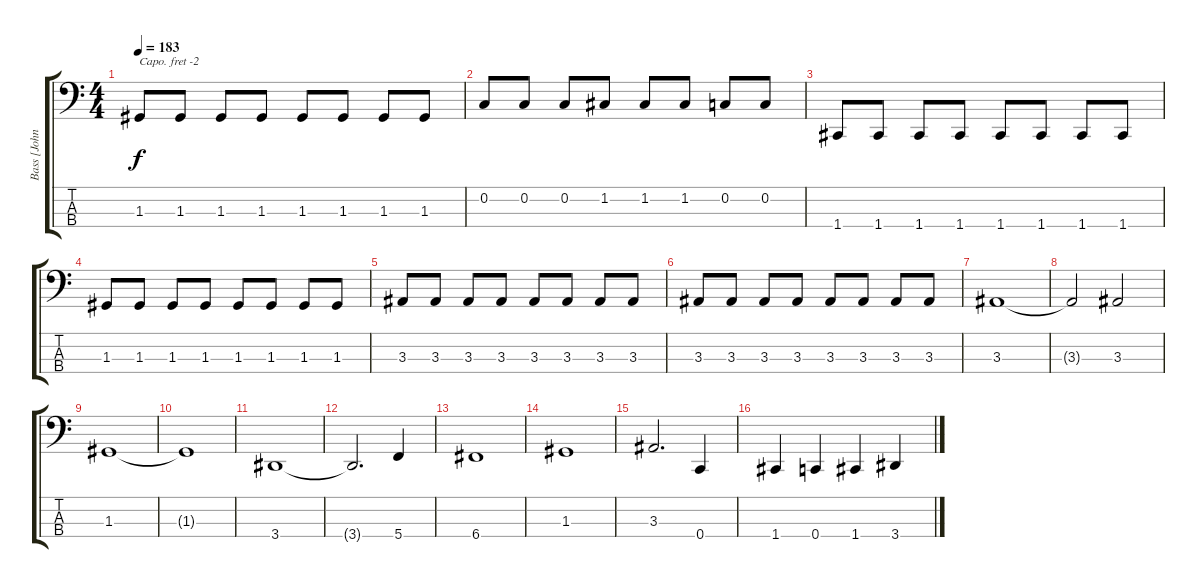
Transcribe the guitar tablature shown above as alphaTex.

\track ("Bass [Johnny Christ]" "Bass [John") {instrument electricbassfinger}
\staff {score tabs}
\capo -2
\tuning (G2 D2 A1 D1) {hide}
\ts (4 4)
\tempo 183
\clef f4
\ks c
1.3.8{dy f} 1.3.8 1.3.8 1.3.8 1.3.8 1.3.8 1.3.8 1.3.8 |
0.2.8 0.2.8 0.2.8 1.2.8 1.2.8 1.2.8 0.2.8 0.2.8 |
1.4.8 1.4.8 1.4.8 1.4.8 1.4.8 1.4.8 1.4.8 1.4.8 |
1.3.8 1.3.8 1.3.8 1.3.8 1.3.8 1.3.8 1.3.8 1.3.8 |
3.3.8 3.3.8 3.3.8 3.3.8 3.3.8 3.3.8 3.3.8 3.3.8 |
3.3.8 3.3.8 3.3.8 3.3.8 3.3.8 3.3.8 3.3.8 3.3.8 |
3.3.1 |
3.3{t}.2 3.3.2 |
1.3.1 |
1.3{t}.1 |
3.4.1 |
3.4{t}.2{d} 5.4.4 |
6.4.1 |
1.3.1 |
3.3.2{d} 0.4.4 |
1.4.4 0.4.4 1.4.4 3.4.4
